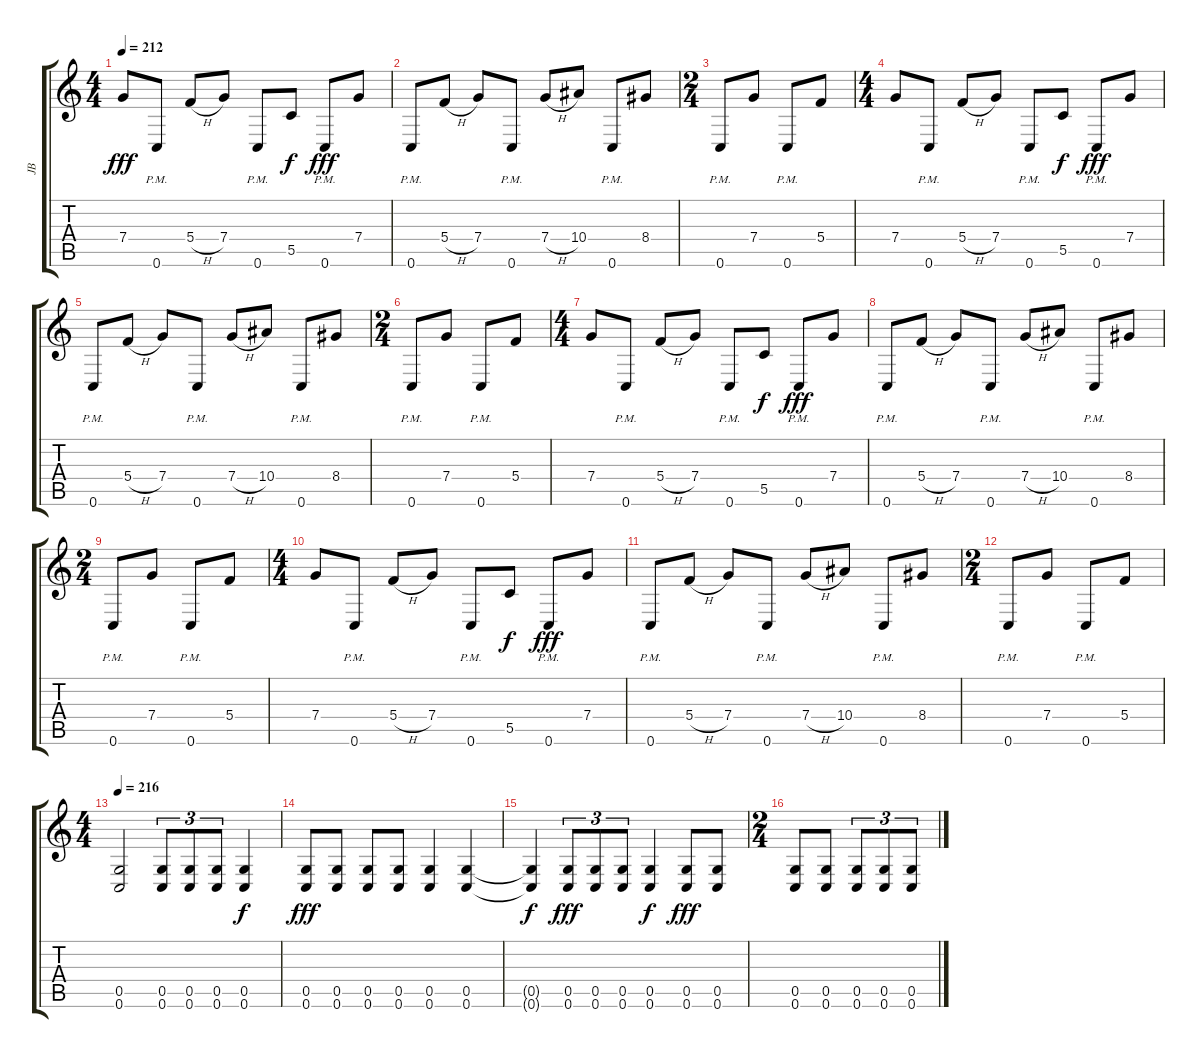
\track ("JB" "JB") {instrument distortionguitar}
\staff {score tabs}
\tuning (D4 A3 F3 C3 G2 C2) {hide}
\ts (4 4)
\tempo 212
\clef g2
\ks c
7.4.8{dy fff} 0.6{pm}.8 5.4{h}.8 7.4.8 0.6{pm}.8 5.5.8{dy f} 0.6{pm}.8{dy fff} 7.4.8 |
0.6{pm}.8 5.4{h}.8 7.4.8 0.6{pm}.8 7.4{h}.8 10.4.8 0.6{pm}.8 8.4.8 |
\ts (2 4)
0.6{pm}.8 7.4.8 0.6{pm}.8 5.4.8 |
\ts (4 4)
7.4.8 0.6{pm}.8 5.4{h}.8 7.4.8 0.6{pm}.8 5.5.8{dy f} 0.6{pm}.8{dy fff} 7.4.8 |
0.6{pm}.8 5.4{h}.8 7.4.8 0.6{pm}.8 7.4{h}.8 10.4.8 0.6{pm}.8 8.4.8 |
\ts (2 4)
0.6{pm}.8 7.4.8 0.6{pm}.8 5.4.8 |
\ts (4 4)
7.4.8 0.6{pm}.8 5.4{h}.8 7.4.8 0.6{pm}.8 5.5.8{dy f} 0.6{pm}.8{dy fff} 7.4.8 |
0.6{pm}.8 5.4{h}.8 7.4.8 0.6{pm}.8 7.4{h}.8 10.4.8 0.6{pm}.8 8.4.8 |
\ts (2 4)
0.6{pm}.8 7.4.8 0.6{pm}.8 5.4.8 |
\ts (4 4)
7.4.8 0.6{pm}.8 5.4{h}.8 7.4.8 0.6{pm}.8 5.5.8{dy f} 0.6{pm}.8{dy fff} 7.4.8 |
0.6{pm}.8 5.4{h}.8 7.4.8 0.6{pm}.8 7.4{h}.8 10.4.8 0.6{pm}.8 8.4.8 |
\ts (2 4)
0.6{pm}.8 7.4.8 0.6{pm}.8 5.4.8 |
\ts (4 4)
\tempo 216
(0.5 0.6).2 (0.5 0.6).8{tu (3 2)} (0.5 0.6).8{tu (3 2)} (0.5 0.6).8{tu (3 2)} (0.5 0.6).4{dy f} |
(0.5 0.6).8{dy fff} (0.5 0.6).8 (0.5 0.6).8 (0.5 0.6).8 (0.5 0.6).4 (0.5 0.6).4 |
(0.5{t} 0.6{t}).4{dy f} (0.5 0.6).8{tu (3 2) dy fff} (0.5 0.6).8{tu (3 2)} (0.5 0.6).8{tu (3 2)} (0.5 0.6).4{dy f} (0.5 0.6).8{dy fff} (0.5 0.6).8 |
\ts (2 4)
(0.5 0.6).8 (0.5 0.6).8 (0.5 0.6).8{tu (3 2)} (0.5 0.6).8{tu (3 2)} (0.5 0.6).8{tu (3 2)}
